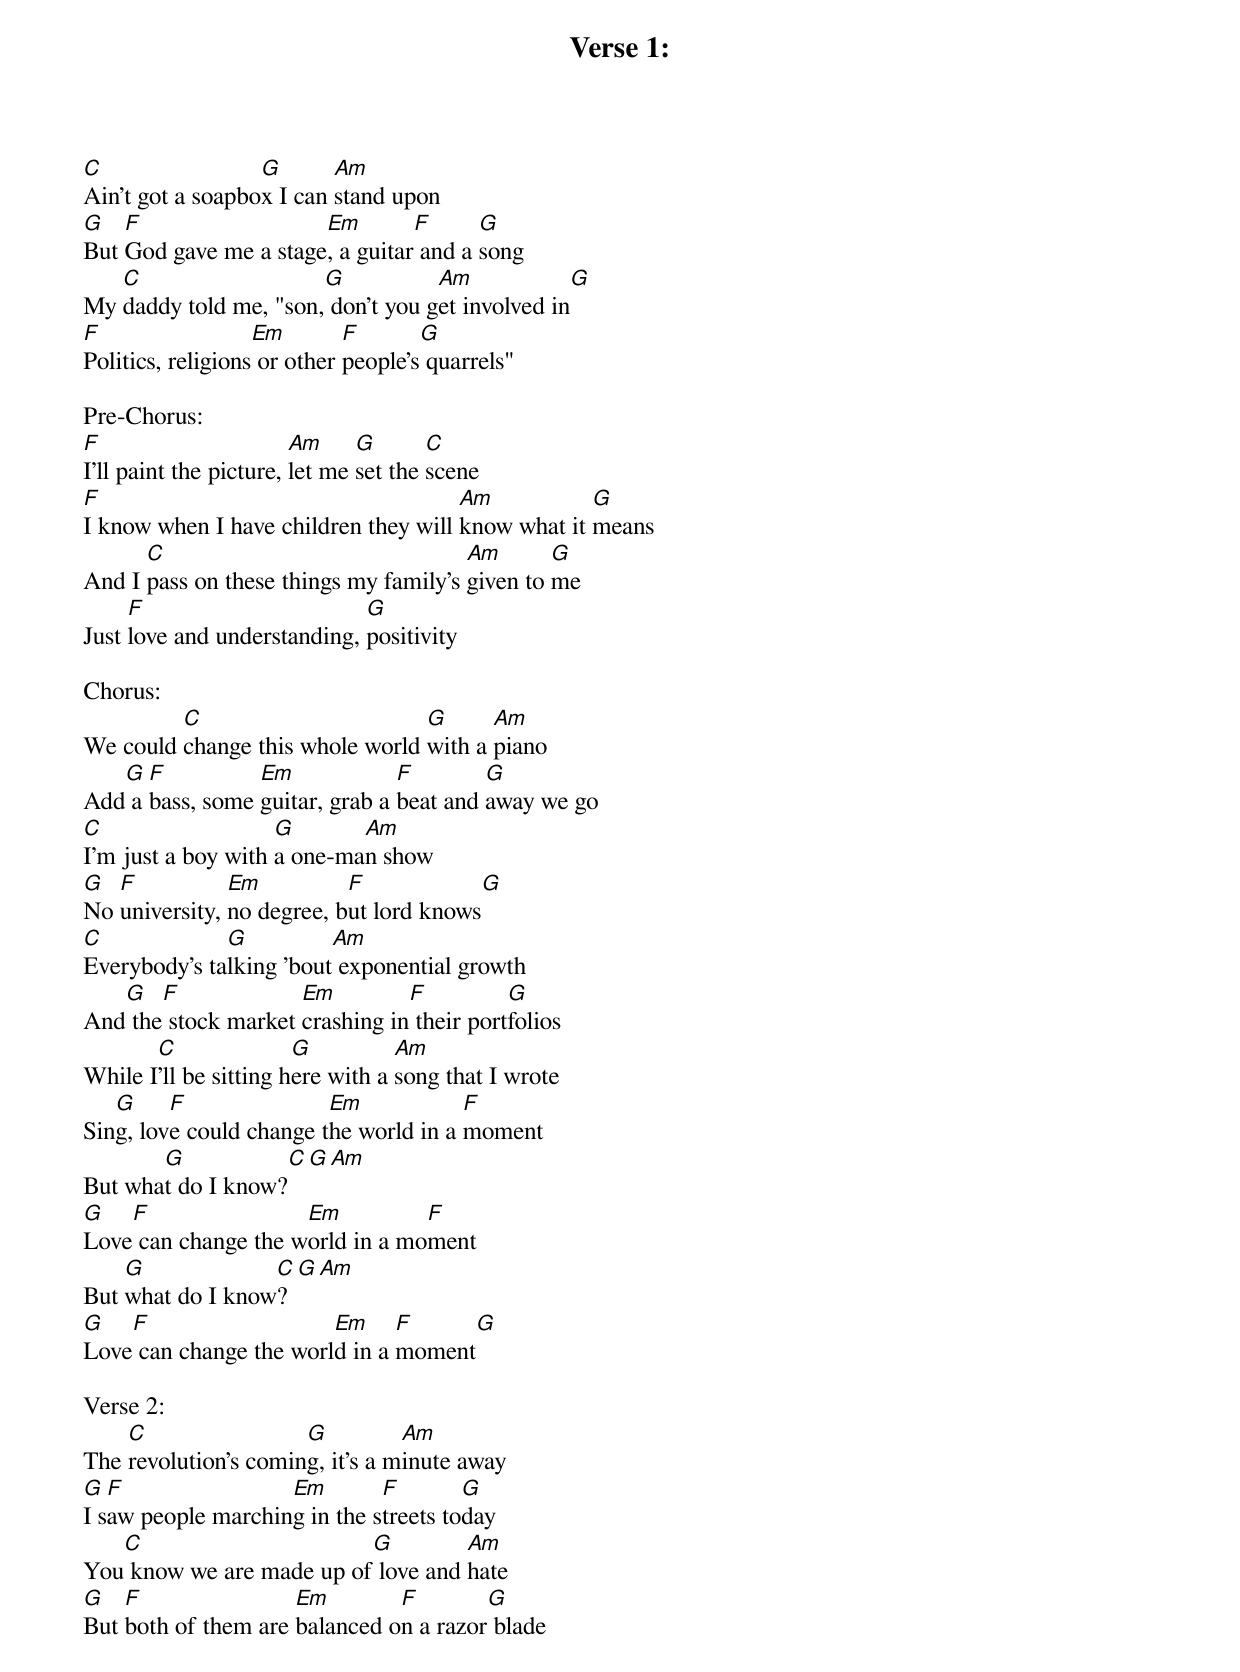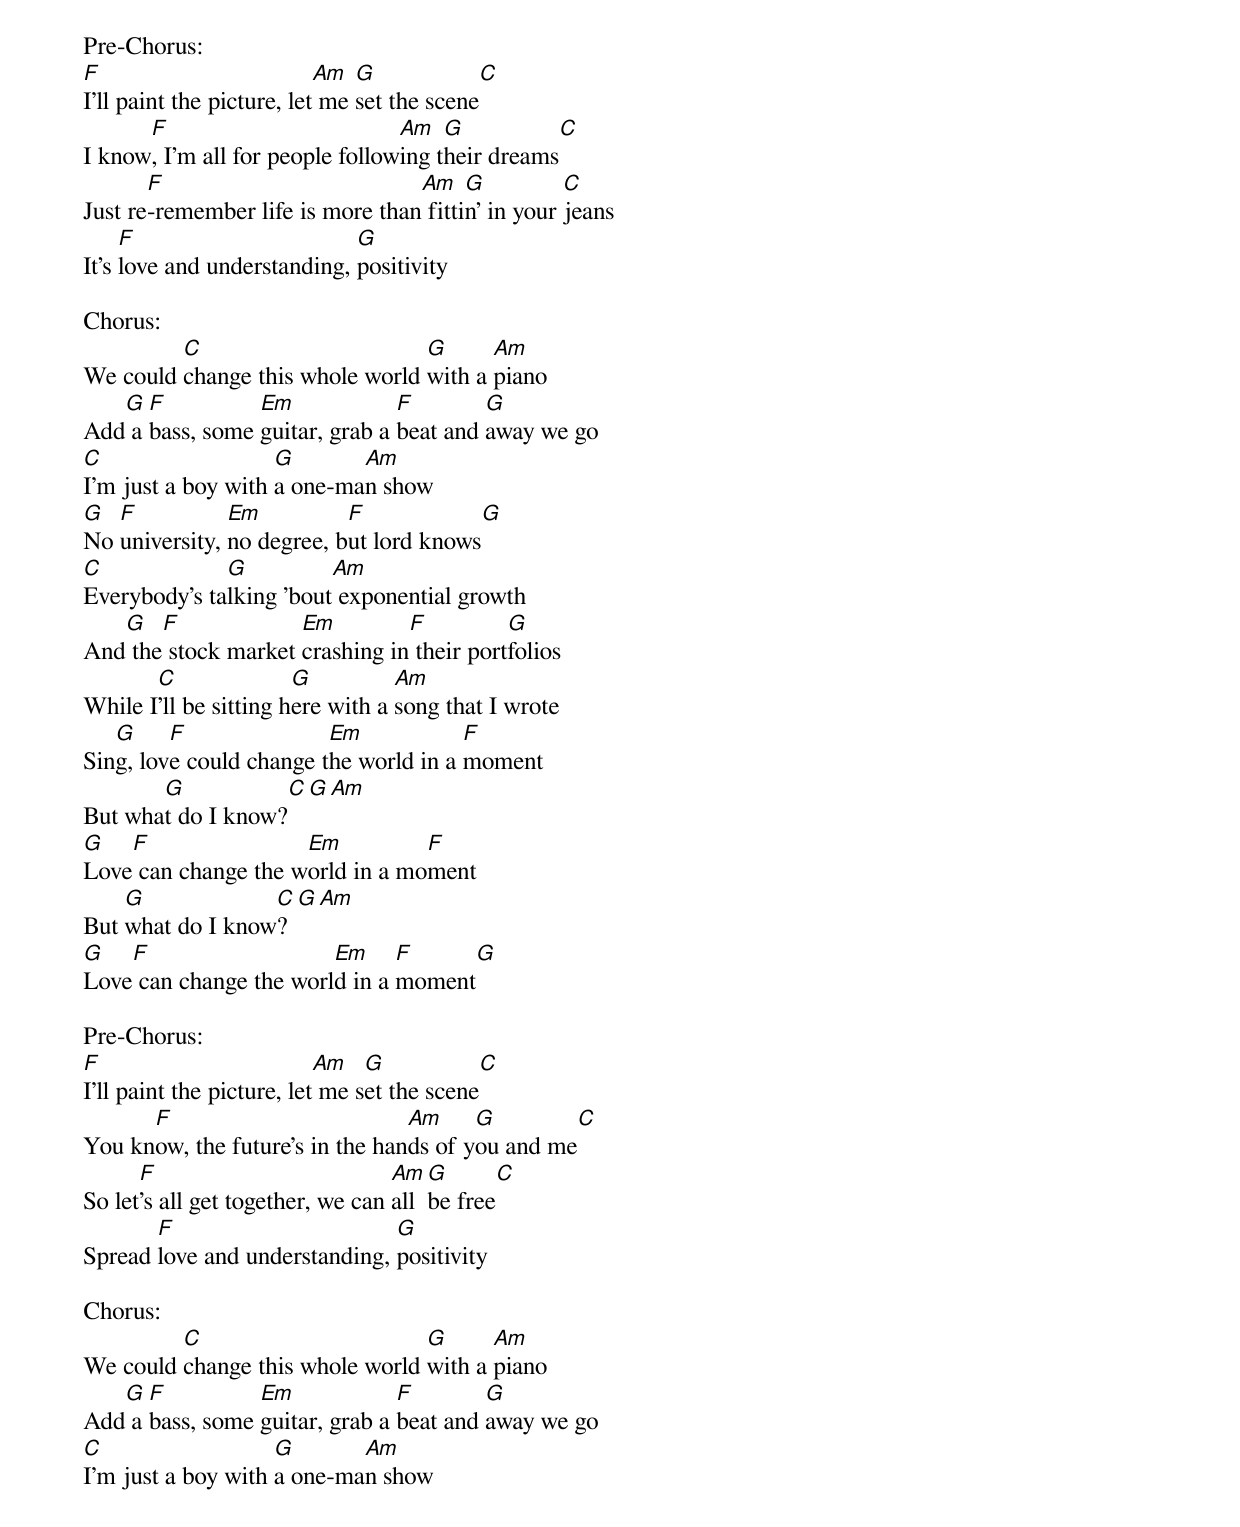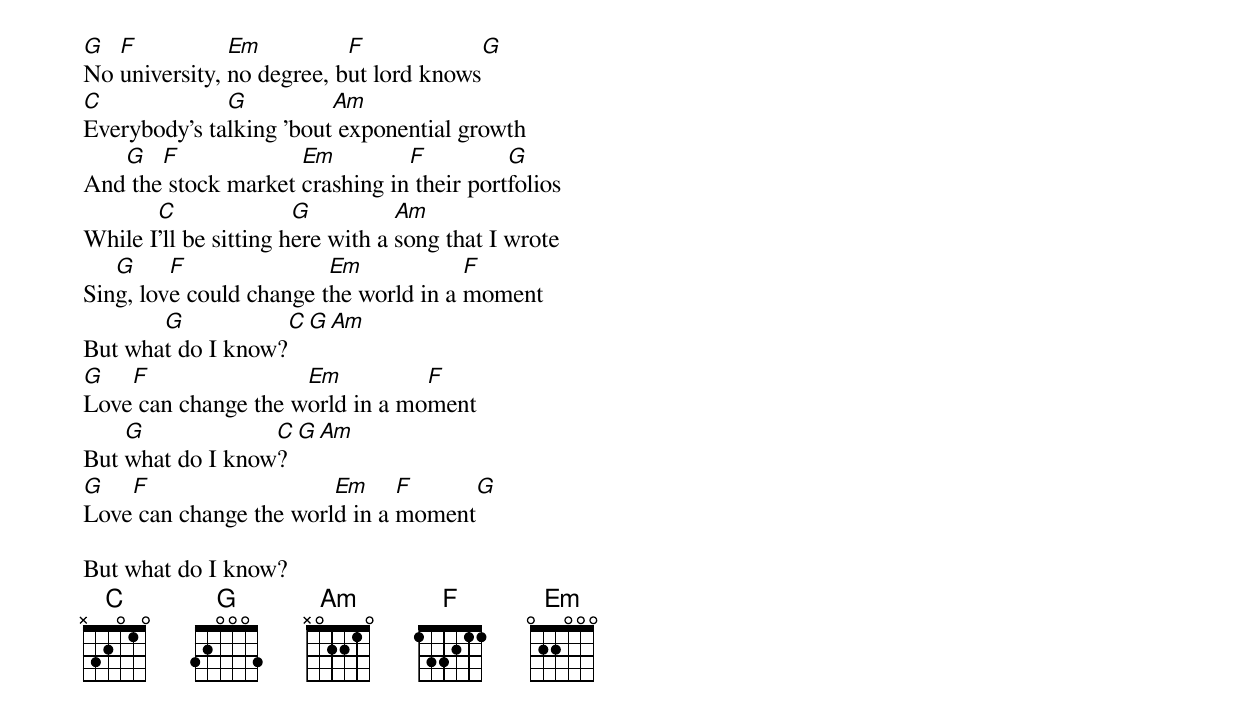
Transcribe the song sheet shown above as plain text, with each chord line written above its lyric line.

Verse 1:
C                 G       Am
Ain't got a soapbox I can stand upon
G   F                  Em        F      G
But God gave me a stage, a guitar and a song
   C                   G           Am             G
My daddy told me, "son, don't you get involved in
F                  Em        F       G
Politics, religions or other people's quarrels"

Pre-Chorus:
F                       Am     G       C
I'll paint the picture, let me set the scene
F                                     Am           G
I know when I have children they will know what it means
      C                                Am       G
And I pass on these things my family's given to me
     F                       G
Just love and understanding, positivity

Chorus:
         C                       G      Am
We could change this whole world with a piano
   G  F          Em             F        G
Add a bass, some guitar, grab a beat and away we go
C                   G       Am
I'm just a boy with a one-man show
G  F           Em          F            G
No university, no degree, but lord knows
C             G          Am
Everybody's talking 'bout exponential growth
   G   F             Em         F          G
And the stock market crashing in their portfolios
       C               G          Am
While I'll be sitting here with a song that I wrote
   G     F               Em            F
Sing, love could change the world in a moment
       G           C G   Am
But what do I know?
G   F                Em          F
Love can change the world in a moment
    G             C G   Am
But what do I know?
G   F                   Em     F      G
Love can change the world in a moment

Verse 2:
    C                 G          Am
The revolution's coming, it's a minute away
G  F                Em        F        G
I saw people marching in the streets today
   C                      G         Am
You know we are made up of love and hate
G   F                Em        F        G
But both of them are balanced on a razor blade

Pre-Chorus:
F                          Am  G            C
I'll paint the picture, let me set the scene
      F                          Am   G            C
I know, I'm all for people following their dreams
       F                          Am    G          C
Just re-remember life is more than fittin' in your jeans
     F                       G
It's love and understanding, positivity

Chorus:
         C                       G      Am
We could change this whole world with a piano
   G  F          Em             F        G
Add a bass, some guitar, grab a beat and away we go
C                   G       Am
I'm just a boy with a one-man show
G  F           Em          F            G
No university, no degree, but lord knows
C             G          Am
Everybody's talking 'bout exponential growth
   G   F             Em         F          G
And the stock market crashing in their portfolios
       C               G          Am
While I'll be sitting here with a song that I wrote
   G     F               Em            F
Sing, love could change the world in a moment
       G           C G   Am
But what do I know?
G   F                Em          F
Love can change the world in a moment
    G             C G   Am
But what do I know?
G   F                   Em     F      G
Love can change the world in a moment

Pre-Chorus:
F                          Am   G           C
I'll paint the picture, let me set the scene
      F                          Am     G        C
You know, the future's in the hands of you and me
      F                           Am  G        C
So let's all get together, we can all be free
       F                       G
Spread love and understanding, positivity

Chorus:
         C                       G      Am
We could change this whole world with a piano
   G  F          Em             F        G
Add a bass, some guitar, grab a beat and away we go
C                   G       Am
I'm just a boy with a one-man show
G  F           Em          F            G
No university, no degree, but lord knows
C             G          Am
Everybody's talking 'bout exponential growth
   G   F             Em         F          G
And the stock market crashing in their portfolios
       C               G          Am
While I'll be sitting here with a song that I wrote
   G     F               Em            F
Sing, love could change the world in a moment
       G           C G   Am
But what do I know?
G   F                Em          F
Love can change the world in a moment
    G             C G   Am
But what do I know?
G   F                   Em     F      G
Love can change the world in a moment

But what do I know?
